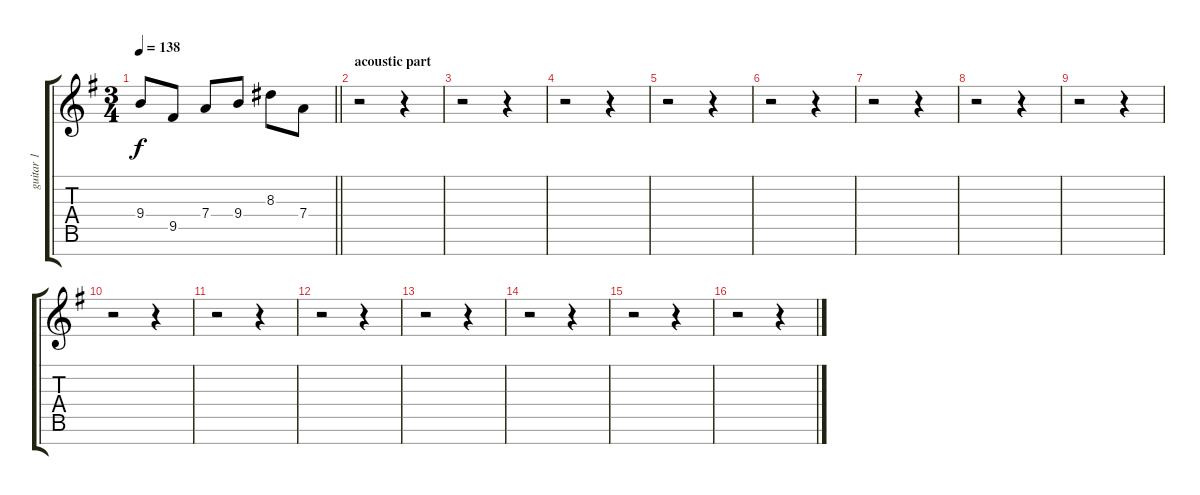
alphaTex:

\track ("guitar 1" "guitar 1") {instrument distortionguitar}
\staff {score tabs}
\tuning (E4 B3 G3 D3 A2 E2 B1) {hide}
\ts (3 4)
\tempo 138
\clef g2
\barLineRight lightlight
\ks eminor
9.4.8{dy f} 9.5.8 7.4.8 9.4.8 8.3.8 7.4.8 |
\section ("" "acoustic part")
r.2 r.4 |
r.2 r.4 |
r.2 r.4 |
r.2 r.4 |
r.2 r.4 |
r.2 r.4 |
r.2 r.4 |
r.2 r.4 |
r.2 r.4 |
r.2 r.4 |
r.2 r.4 |
r.2 r.4 |
r.2 r.4 |
r.2 r.4 |
r.2 r.4
